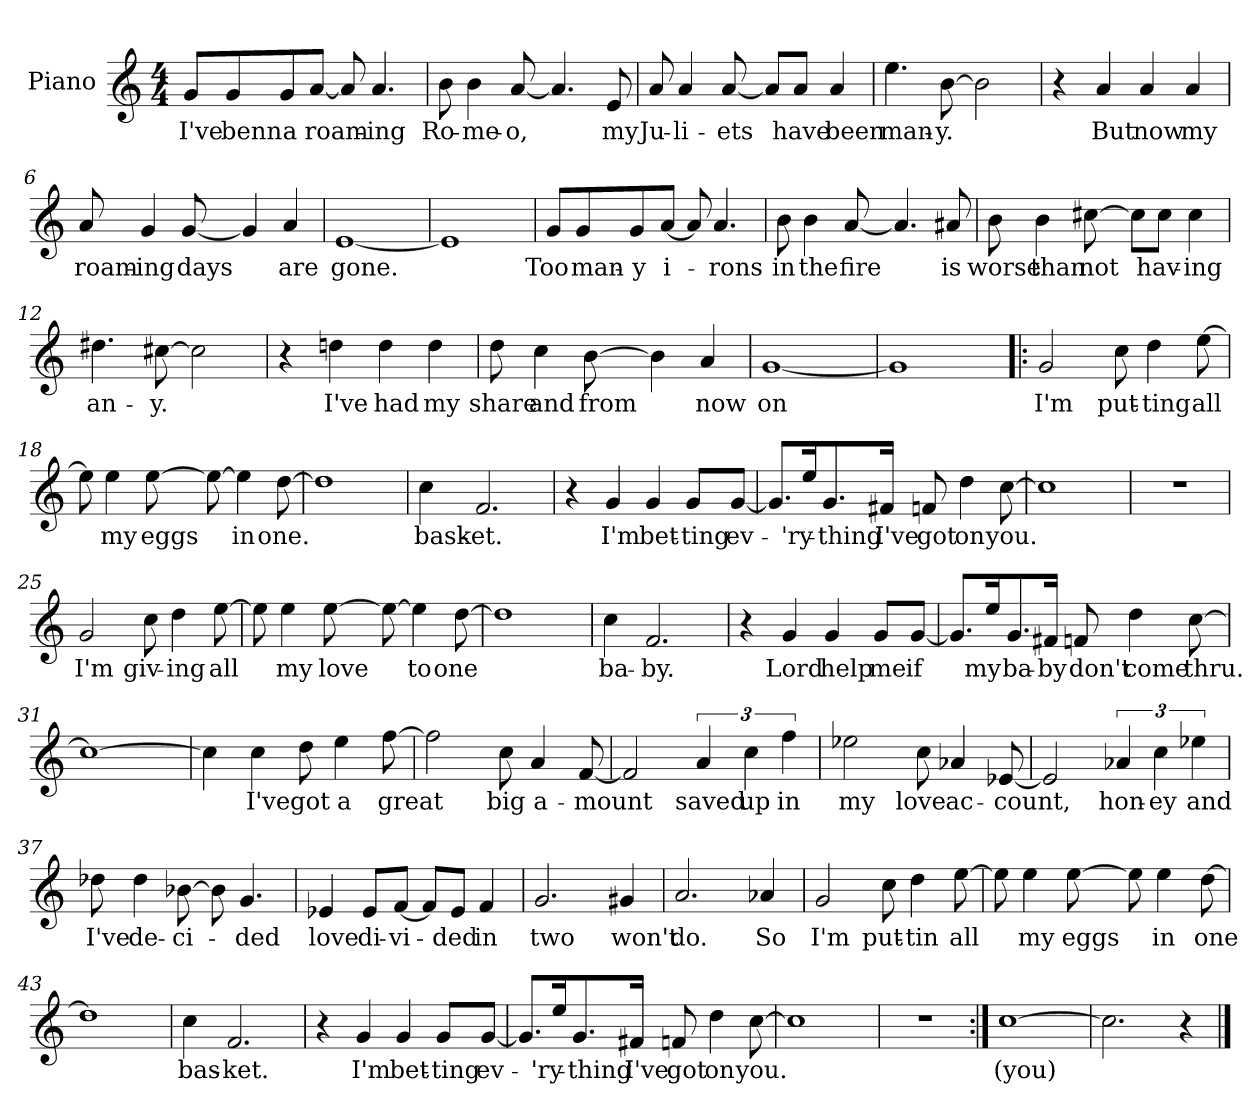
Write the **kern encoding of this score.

**kern	**text
*part1	*part1
*staff1	*staff1
*I"Piano	*
*I'Pno.	*
*clefG2	*
*k[]	*
*C:	*
*M4/4	*
=1	=1
8g/L	I've
8g/	benn
8g/	a
[8a/J	roam-
8a/]	.
4.a/	-ing
=2	=2
8b\	Ro-
4b\	-me-
[8a/	o,
4.a/]	.
8e/	my
=3	=3
8a/	Ju-
4a/	-li-
[8a/	-ets
8a/L]	.
8a/J	have
4a/	been
!!LO:LB:g=z
=4	=4
4.ee\	man-
[8b\	-y.
2b\]	.
=5	=5
4r	.
4a/	But
4a/	now
4a/	my
=6	=6
8a/	roam-
4g/	-ing
[8g/	days
4g/]	.
4a/	are
=7	=7
[1e	gone.
=8	=8
1e]	.
!!LO:LB:g=z
=9	=9
8g/L	Too
8g/	man-
8g/	-y
[8a/J	i-
8a/]	.
4.a/	-rons
=10	=10
8b\	in
4b\	the
[8a/	fire
4.a/]	.
8a#X/	is
=11	=11
8b\	worse
4b\	than
[8cc#X\	not
8cc#\L]	.
8cc#\J	hav-
4cc#\	-ing
!!LO:LB:g=z
=12	=12
4.dd#X\	an-
[8cc#X\	-y.
2cc#\]	.
=13	=13
4r	.
4ddn\	I've
4dd\	had
4dd\	my
=14	=14
8dd\	share
4cc\	and
[8b\	from
4b\]	.
4a/	now
!!LO:LB:g=z
=15	=15
[1g	on
=16	=16
1g]	.
=17!|:	=17!|:
2g/	I'm
8cc\	put-
4dd\	-ting
[8ee\	all
=18	=18
8ee\]	.
4ee\	my
[8ee\	eggs
8ee\_	.
4ee\]	in
[8dd\	one.
=19	=19
1dd]	.
!!LO:LB:g=z
=20	=20
4cc\	bask-
2.f/	-et.
=21	=21
4r	.
4g/	I'm
4g/	bet-
8g/L	-ting
[8g/J	ev-
=22	=22
8.g/L]	.
16ee/K	-'ry-
8.g/	-thing
16f#X/Jk	I've
8fn/	got
4dd\	on
[8cc\	you.
=23	=23
1cc]	.
!!LO:LB:g=z
=24	=24
1r	.
=25	=25
2g/	I'm
8cc\	giv-
4dd\	-ing
[8ee\	all
=26	=26
8ee\]	.
4ee\	my
[8ee\	love
8ee\_	.
4ee\]	to
[8dd\	one
=27	=27
1dd]	.
=28	=28
4cc\	ba-
2.f/	-by.
!!LO:LB:g=z
=29	=29
4r	.
4g/	Lord
4g/	help
8g/L	me
[8g/J	if
=30	=30
8.g/L]	.
16ee/K	my
8.g/	ba-
16f#X/Jk	-by
8fn/	don't
4dd\	come
[8cc\	thru.
=31	=31
1cc_	.
=32	=32
4cc\]	.
4cc\	I've
8dd\	got
4ee\	a
[8ff\	great
!!LO:PB:g=z
=33	=33
2ff\]	.
8cc\	big
4a/	a-
[8f/	-mount
=34	=34
2f/]	.
6a/	saved
6cc\	up
6ff\	in
=35	=35
2ee-X\	my
8cc\	love
4a-X/	ac-
[8e-X/	-count,
=36	=36
2e-/]	.
6a-X/	hon-
6cc\	-ey
6ee-X\	and
!!LO:LB:g=z
=37	=37
8dd-X\	I've
4dd-\	de-
[8b-X\	-ci-
8b-\]	.
4.g/	-ded
=38	=38
4e-X/	love
8e-/L	di-
[8f/J	-vi-
8f/L]	.
8e-/J	-ded
4f/	in
=39	=39
2.g/	two
4g#X/	won't
=40	=40
2.a/	do.
4a-X/	So
!!LO:LB:g=z
=41	=41
2g/	I'm
8cc\	put-
4dd\	-tin
[8ee\	all
=42	=42
8ee\]	.
4ee\	my
[8ee\	eggs
8ee\]	.
4ee\	in
[8dd\	one
=43	=43
1dd]	.
=44	=44
4cc\	bas-
2.f/	-ket.
=45	=45
4r	.
4g/	I'm
4g/	bet-
8g/L	-ting
[8g/J	ev-
!!LO:LB:g=z
=46	=46
8.g/L]	.
16ee/K	'ry-
8.g/	-thing
16f#X/Jk	I've
8fn/	got
4dd\	on
[8cc\	you.
=47	=47
1cc]	.
=48	=48
1r	.
=49:|!	=49:|!
[1cc	(you)
=50	=50
2.cc\]	.
4r	.
==	==
*-	*-
